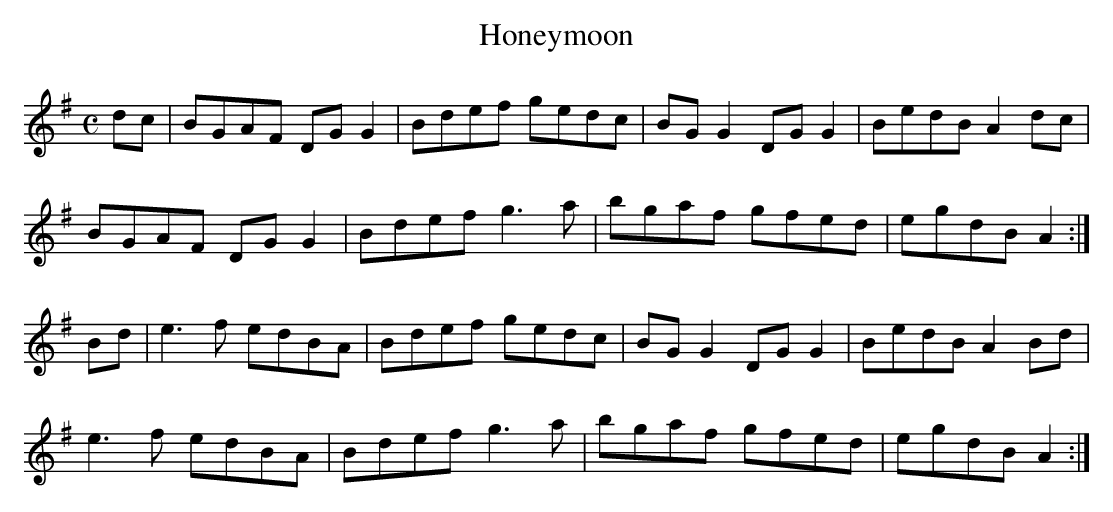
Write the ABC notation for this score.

X:1
T:Honeymoon
M:C
L:1/8
K:G Major
dc|BGAF DGG2|Bdef gedc|BGG2 DGG2|BedB A2dc|!
BGAF DGG2|Bdef g3a|bgaf gfed|egdB A2:|!
Bd|e3f edBA|Bdef gedc|BGG2 DGG2|BedB A2Bd|!
e3f edBA|Bdef g3a|bgaf gfed|egdB A2:|!
